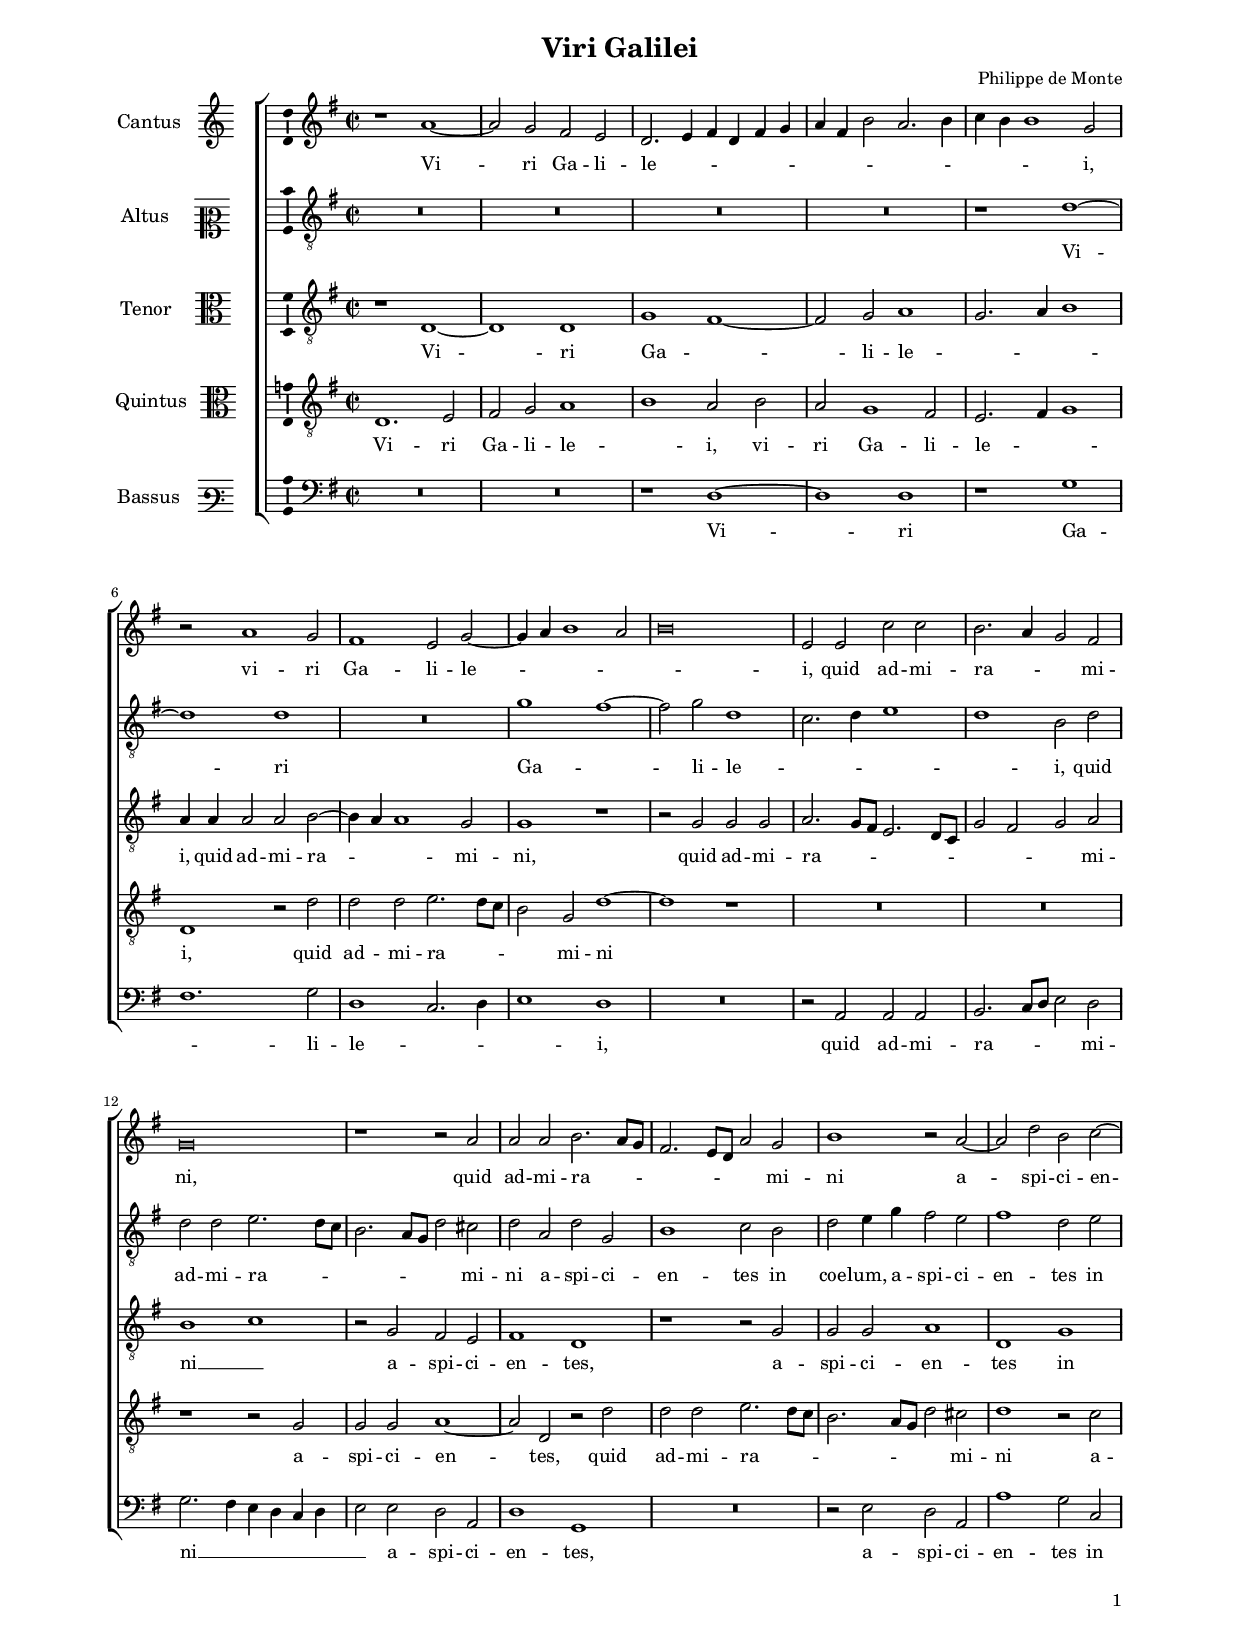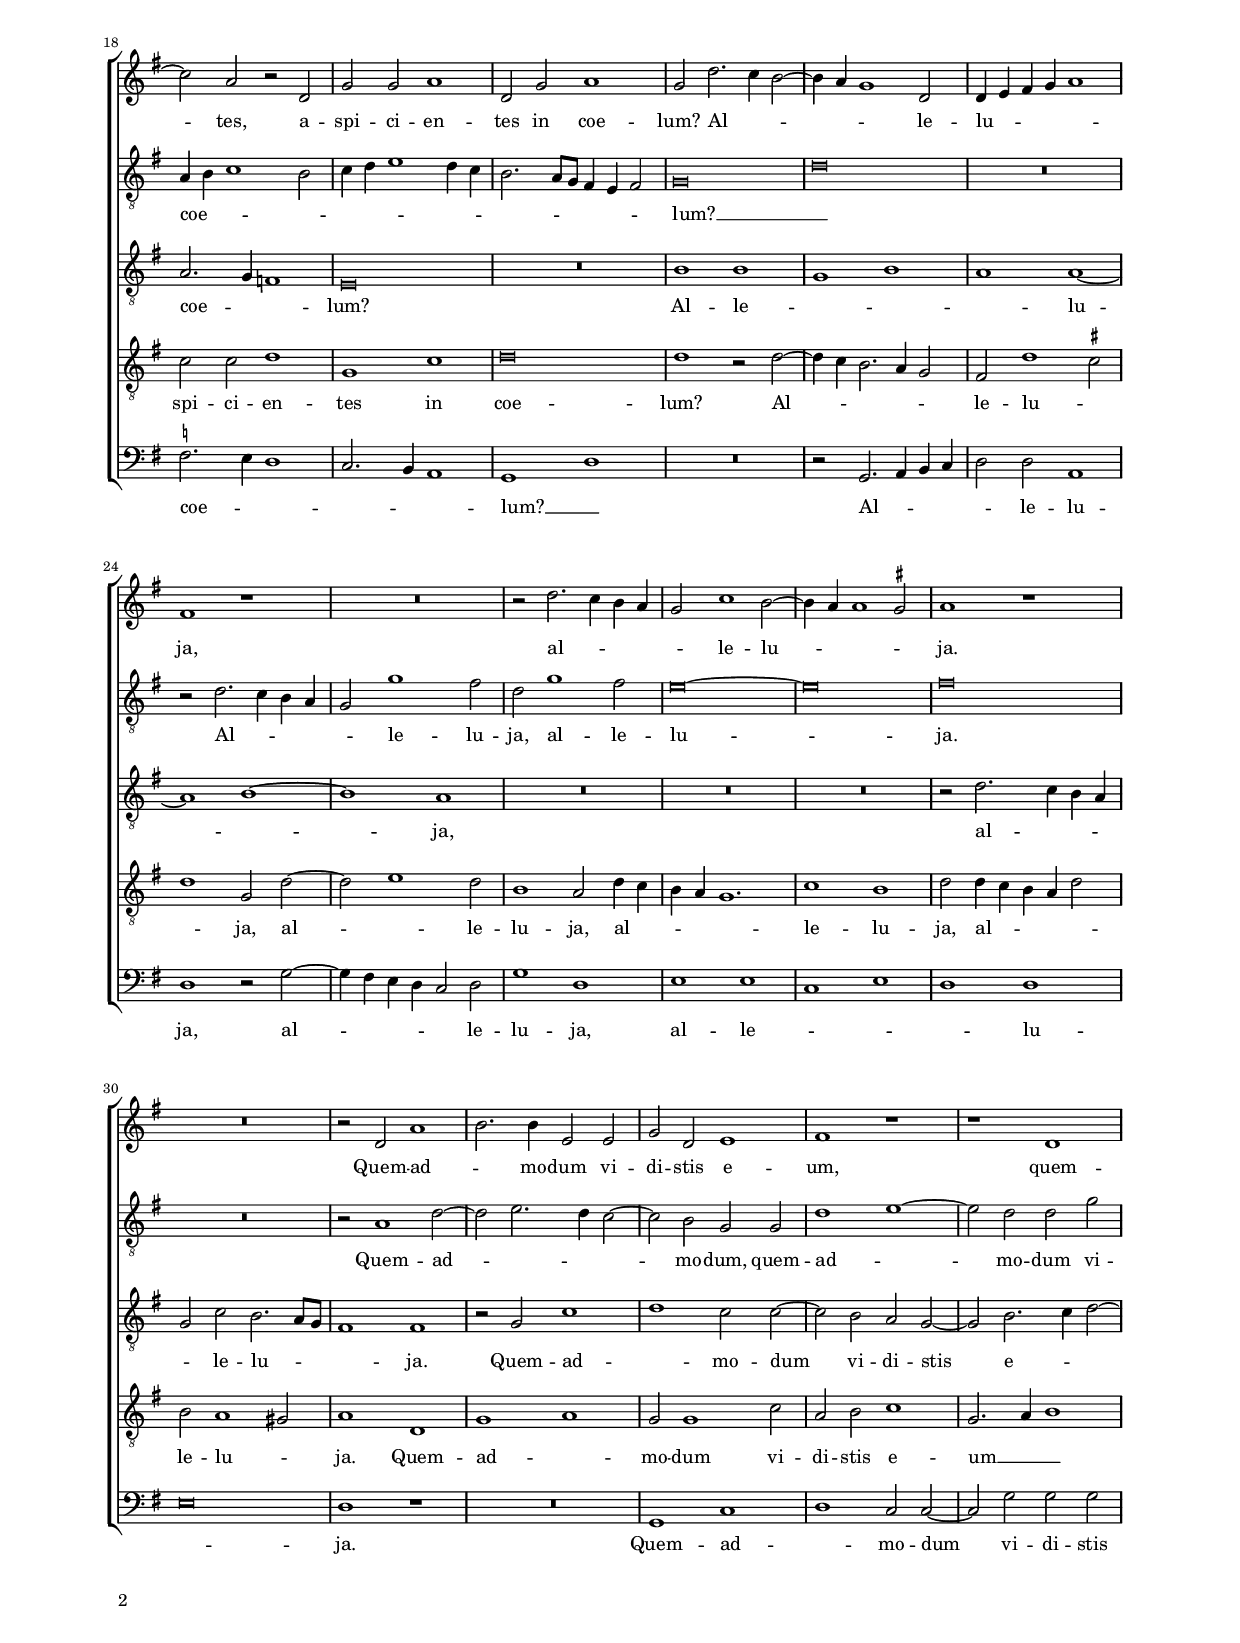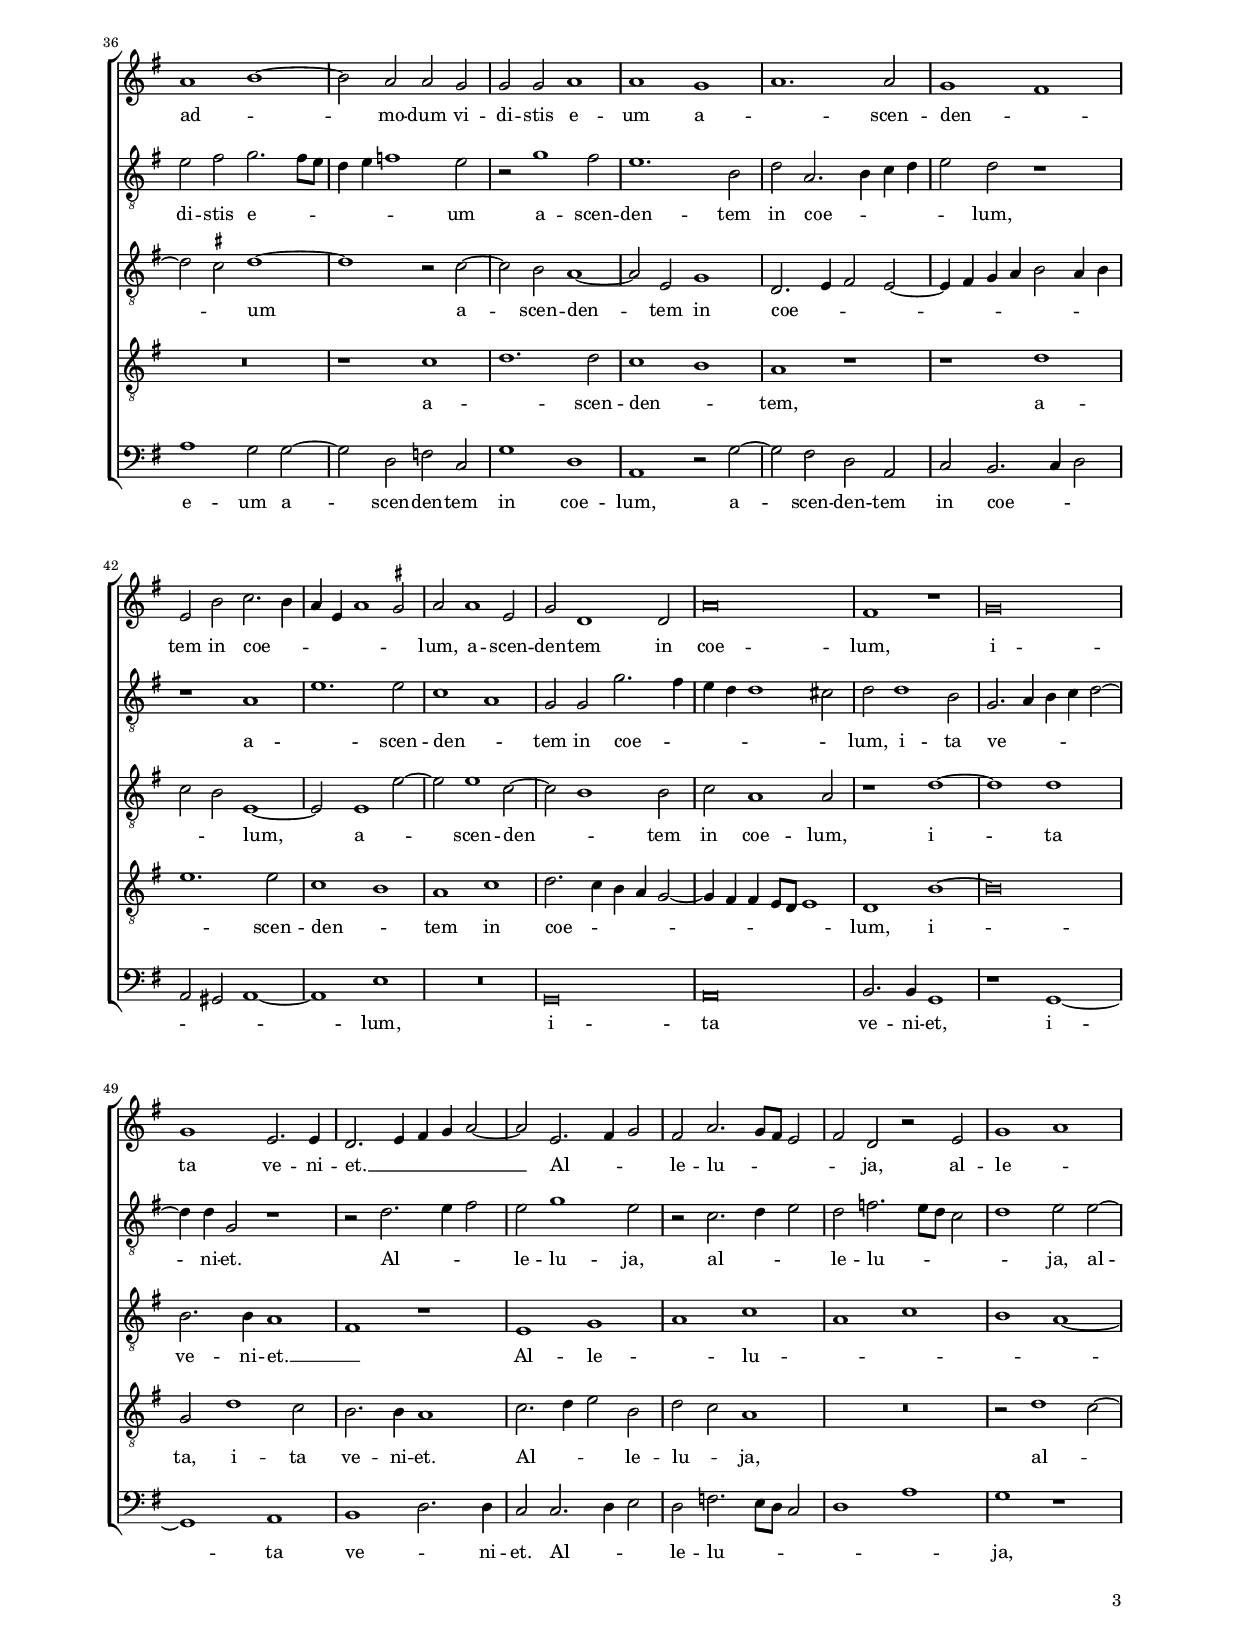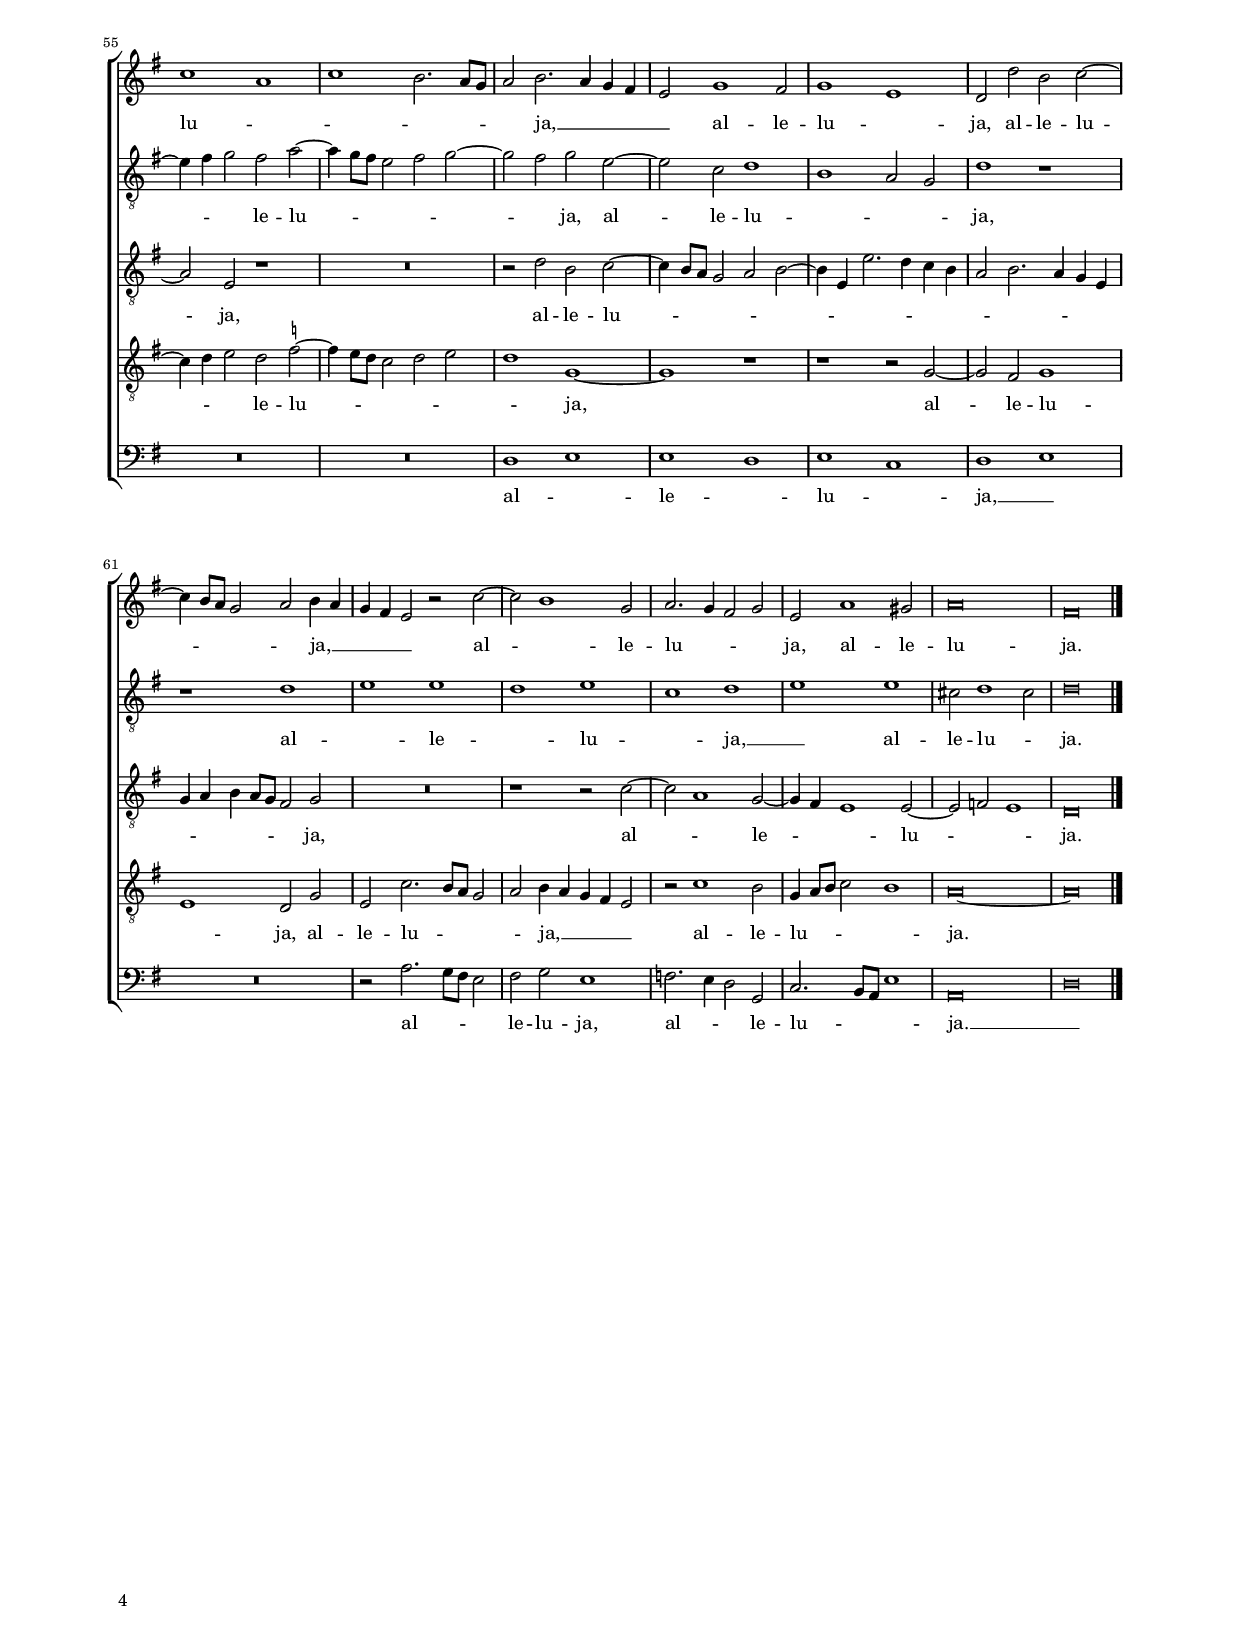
\header
{
  title="Viri Galilei"
  composer="Philippe de Monte"
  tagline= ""
}

\version "2.22.0"
\language deutsch
#(set-global-staff-size 15)
% #(set-default-paper-size "letter")
#(ly:set-option 'point-and-click #f)


\paper
	{
	top-margin = 1.8 \cm
	bottom-margin = 1.2 \cm
	left-margin = 2 \cm
	right-margin = 2 \cm
	ragged-bottom = ##f
	ragged-last-bottom = ##t
	print-page-number = ##f
	system-system-spacing = #'((basic-distance . 17) (minimum-distance . 14) (padding . 7) (strechability . 150))
    oddFooterMarkup=\markup   \fill-line { "" \fromproperty #'page:page-number-string }
    evenFooterMarkup=\markup  \fill-line { \fromproperty #'page:page-number-string "" }
    last-bottom-spacing = #'((basic-distance . 12) (minimum-distance . 7) (padding . 4))
%	systems-per-page = 3
%   page-count = 3
%	min-systems-per-page = 3
%	print-all-headers = ##t
%	print-first-page-number = ##t
%	first-page-number = 1
	}

	
global = {
    % \set Staff.autoBeaming = ##f
	\key c \major
	\time 2/2 \set Score.measureLength = #(ly:make-moment 2/1)
    \set Score.tempoHideNote = ##t
    \tempo 2 = 90
    \skip 1*2*67 \bar "|."
	}

	ficta = { \once \set suggestAccidentals = ##t }

	forget = #(define-music-function (music) (ly:music?) #{
		\accidentalStyle forget
		$music
		\accidentalStyle default
		#})
    

incipitcantus = \markup { \score {
	{
	\set Staff.instrumentName = \markup { \fontsize #1 "Cantus" }
	\key c \major
	\clef violin
	s4 \bar ""
	}
	\layout  {
	raggedright = ##t
	indent = 1.6 \cm
	line-width = 2.2\cm
	\context { \Staff \remove Time_signature_engraver }
	\override Staff.Clef.Y-extent = #'(0 . 0)
	}} \hspace #1 }

      
incipitaltus = \markup { \score {
	{
	\set Staff.instrumentName = \markup { \fontsize #1 "Altus" }
	\key c \major
	\clef mezzosoprano
	s4 \bar ""
	}
	\layout  {
	raggedright = ##t
	indent = 1.6 \cm
	line-width = 2.2\cm
	\context { \Staff \remove Time_signature_engraver }
	\override Staff.Clef.Y-extent = #'(0 . 0)
	}} \hspace #1 }


incipittenor = \markup { \score {
	{
	\set Staff.instrumentName = \markup { \fontsize #1 "Tenor" }
	\key c \major
	\clef alto
	s4 \bar ""
	}
	\layout  {
	raggedright = ##t
	indent = 1.6 \cm
	line-width = 2.2\cm
	\context { \Staff \remove Time_signature_engraver }
	\override Staff.Clef.Y-extent = #'(0 . 0)
	}} \hspace #1 }
      
      
incipitquintus = \markup { \score {
	{
	\set Staff.instrumentName = \markup { \fontsize #1 "Quintus" }
	\key c \major
	\clef alto
	s4 \bar ""
	}
	\layout  {
	raggedright = ##t
	indent = 1.6 \cm
	line-width = 2.2\cm
	\context { \Staff \remove Time_signature_engraver }
	\override Staff.Clef.Y-extent = #'(0 . 0)
	}} \hspace #1 }
      
      
incipitbassus = \markup { \score {
	{
	\set Staff.instrumentName = \markup { \fontsize #1 "Bassus" }
	\key c \major
	\clef varbaritone
	s4 \bar ""
	}
	\layout  {
	raggedright = ##t
	indent = 1.6 \cm
	line-width = 2.2\cm
	\context { \Staff \remove Time_signature_engraver }
	\override Staff.Clef.Y-extent = #'(0 . 0)
	}} \hspace #1 }


cantus =  \relative c''
	{
	r1 d~
	d2 c h a
	g2. a4 h g h c
	d4 h e2 d2. e4
%5
	f4 e e1 c2 |
	r2 d1 c2
	h1 a2 c~
	c4 d e1 d2
	e\breve
%10
	a,2 a f' f |
	e2. d4 c2 h
	c\breve
	r1 r2 d
	d2 d e2. d8 c
%15
	h2. a8 g d'2 c |
	e1 r2 d~
	d2 g e f~ \pageBreak
	f2 d r g,
	c2 c d1
%20
	g,2 c d1 |
	c2 g'2. f4 e2~
	e4 d c1 g2
	g4 a h c d1 \break \noPageBreak
	h1 r
%25
	R\breve |
	r2 g'2. f4 e d
	c2 f1 e2~
	e4 d d1 \ficta cis2
	d1 r \break \noPageBreak
%30
	R\breve |
	r2 g, d'1
	e2. e4 a,2 a
	c2 g a1
	h1 r
%35
	r1 g | \pageBreak
	d'1 e~
	e2 d d c
	c2 c d1
	d1 c
%40
	d1. d2 |
	c1 h
	a2 e' f2. e4
	d4 a d1 \ficta cis2
	d2 d1 a2
%45
	c2 g1 g2 |
	d'\breve
	h1 r
	c\breve
	c1 a2. a4
%50
	g2. a4 h c d2~ |
	d2 a2. h4 c2
	h2 d2. c8 h a2
	h2 g r a
	c1 d
%55
	f1 d |
	f1 e2. d8 c
	d2 e2. d4 c h
	a2 c1 h2
	c1 a
%60
	g2 g' e f~ |
	f4 e8 d c2 d e4 d
	c4 h a2 r2 f'~
	f2 e1 c2
	d2. c4 h2 c
%65
	a2 d1 cis2 |
	d\breve
	h\breve |
	}


altus =  \relative c'
    {
	R\breve
	R\breve
	R\breve
	R\breve
%5
	r1 g'~ |
	g1 g
	R\breve
	c1 h~
	h2 c g1
%10
	f2. g4 a1 |
	g1 e2 g
	g2 g a2. g8 f
	e2. d8 c g'2 fis
	g2 d g c,
%15
	e1 f2 e |
	g2 a4 c h2 a
	h1 g2 a
	d,4 e f1 e2
	f4 g a1 g4 f
%20
	e2. d8 c h4 a h2 |
	c\breve
	g'\breve
	R\breve
	r2 g2. f4 e d
%25
	c2 c'1 h2 |
	g2 c1 h2
	a\breve~
	a\breve
	h\breve
%30
	R\breve |
	r2 d,1 g2~
	g2 a2. g4 f2~
	f2 e c c
	g'1 a~
%35
	a2 g g c |
	a2 h c2. h8 a
	g4 a b1 a2
	r2 c1 h2
	a1. e2
%40
	g2 d2. e4 f g |
	a2 g r1
	r1 d
	a'1. a2
	f1 d
%45
	c2 c c'2. h4 |
	a4 g g1 fis2
	g2 g1 e2
	c2. d4 e f g2~
	g4 g c,2 r1
%50
	r2 g'2. a4 h2 |
	a2 c1 a2
	r2 f2. g4 a2
	g2 b2. a8 g f2
	g1 a2 a~
%55
	a4 h c2 h d~ |
	d4 c8 h a2 h c~
	c2 h c a~
	a2 f g1
	e1 d2 c
%60
	g'1 r |
	r1 g
	a1 a
	g1 a
	f1 g
%65
	a1 a |
	fis2 g1 fis2
	g\breve |
	}


tenor =  \relative c'
	{
	r1 g~
	g1 g
	c1 h~
	h2 c d1
%5
	c2. d4 e1 |
	d4 d d2 d e~
	e4 d d1 c2
	c1 r
	r2 c c c
%10
	d2. c8 h a2. g8 f |
	c'2 h c d 
	e1 f
	r2 c h a
	h1 g
%15
	r1 r2 c |
	c2 c d1
	g,1 c
	d2. c4 b1
	a\breve
%20
	R\breve |
	e'1 e
	c1 e
	d1 d~
	d1 e~
%25
	e1 d |
	R\breve
	R\breve
	R\breve
	r2 g2. f4 e d
%30
	c2 f e2. d8 c |
	h1 h
	r2 c f1
	g1 f2 f~
	f2 e d c~
%35
	c2 e2. f4 g2~ |
	g2 \ficta fis g1~
	g1 r2 f~
	f2 e d1~
	d2 a c1
%40
	g2. a4 h2 a~ |
	a4 h c d e2 d4 e
	f2 e a,1~
	a2 a1 a'2~
	a2 a1 f2~
%45
	f2 e1 e2 |
	f2 d1 d2
	r1 g~
	g1 g
	e2. e4 d1
%50
	h1 r |
	a1 c
	d1 f
	d1 f
	e1 d~
%55
	d2 a r1 |
	R\breve
	r2 g' e f~
	f4 e8 d c2 d e~
	e4 a,4 a'2. g4 f e
%60
	d2 e2. d4 c a |
	c4 d e d8 c h2 c
	R\breve
	r1 r2 f~
	f2 d1 c2~
%65
	c4 h a1 a2~ |
	a2 b a1
	g\breve |
	}


quintus  =  \relative c'
	{
	g1. a2
	h2 c d1
	e1 d2 e
	d2 c1 h2
%5
	a2. h4 c1 |
	g1 r2 g'
	g2 g a2. g8 f
	e2 c g'1~
	g1 r
%10
	R\breve |
	R\breve
	r1 r2 c,
	c2 c d1~
	d2 g, r g'
%15
	g2 g a2. g8 f |
	e2. d8 c g'2 fis
	g1 r2 f
	f2 f g1
	c,1 f
%20
	g\breve |
	g1 r2 g~
	g4 f e2. d4 c2
	h2 g'1 \ficta fis2
	g1 c,2 g'~
%25
	g2 a1 g2 |
	e1 d2 g4 f
	e4 d c1.
	f1 e
	g2 g4 f e d g2
%30
	e2 d1 cis2 |
	d1 g,
	c1 d
	c2 c1 f2
	d2 e f1
%35
	c2. d4 e1 |
	R\breve
	r1 f
	g1. g2
	f1 e
%40
	d1 r |
	r1 g
	a1. a2
	f1 e
	d1 f
%45
	g2. f4 e d c2~ |
	c4 h h a8 g a1
	g1 e'~
	e\breve
	c2 g'1 f2
%50
	e2. e4 d1 |
	f2. g4 a2 e
	g2 f d1
	R\breve
	r2 g1 f2~
%55
	f4 g a2 g \ficta b2~ |
	\ficta b4 a8 g f2 g a
	g1 c,~
	c1 r
	r1 r2 c~
%60
	c2 h c1 |
	a1 g2 c
	a2 f'2. e8 d c2
	d2 e4 d c h a2
	r2 f'1 e2
%65
	c4 d8 e f2 e1 |
	d\breve~
	d\breve |
	}


bassus  =  \relative c
	{
	R\breve
	R\breve
	r1 g'~
	g1 g
%5
	r1 c |
	h1. c2
	g1 f2. g4
	a1 g
	R\breve
%10
	r2 d d d |
	e2. f8 g a2 g
	c2. h4 a g f g
	a2 a g d
	g1 c,
%15
	R\breve |
	r2 a' g d
	d'1 c2 f,
	\ficta b2. a4 g1
	f2. e4 d1
%20
	c1 g' |
	R\breve
	r2 c,2. d4 e f
	g2 g d1
	g1 r2 c~
%25
	c4 h a g f2 g |
	c1 g
	a1 a
	f1 a
	g1 g
%30
	a\breve |
	g1 r
	R\breve
	c,1 f
	g1 f2 f~
%35
	f2 c' c c |
	d1 c2 c~
	c2 g b f
	c'1 g
	d1 r2 c'~
%40
	c2 h g d |
	f2 e2. f4 g2
	d2 cis d1~
	d1 a'
	R\breve
%45
	c,\breve |
	d\breve
	e2. e4 c1
	r1 c~
	c1 d
%50
	e1 g2. g4 |
	f2 f2. g4 a2
	g2 b2. a8 g f2
	g1 d'
	c1 r
%55
	R\breve |
	R\breve
	g1 a
	a1 g
	a1 f
%60
	g1 a |
	R\breve
	r2 d2. c8 h a2
	h2 c a1
	b2. a4 g2 c,
%65
	f2. e8 d a'1 |
	d,\breve
	g\breve |
	}


lyricscantus = \lyricmode {
	Vi -- ri Ga -- li -- le -- _ _ _ _ _ _ _ _ _ _ _ _ _ i,
    vi -- ri Ga -- li -- le -- _ _ _ _ i,
    quid ad -- mi -- ra -- _ _ mi -- ni,
    quid ad -- mi -- ra -- _ _ _ _ _ _ mi -- ni
    a -- spi -- ci -- en -- tes,
    a -- spi -- ci -- en -- tes in coe -- lum?
    Al -- _ _ _ _ le -- lu -- _ _ _ _ ja,
    al -- _ _ _ _ le -- lu -- _ _ _ ja.
    Quem -- ad -- _ mo -- dum vi -- di -- stis e -- um,
    quem -- ad -- _ mo -- dum vi -- di -- stis e -- um
    a -- _ scen -- den -- _ tem in coe -- _ _ _ _ _ lum,
    a -- scen -- den -- tem in coe -- lum,
    i -- ta ve -- ni -- et. __ _ _ _ _
    Al -- _ _ le -- lu -- _ _ _ _ ja,
    al -- le -- _ lu -- _ _ _ _ _ _ ja, __ _ _ _ _
    al -- le -- lu -- _ ja,
    al -- le -- lu -- _ _ _ _ ja, __ _ _ _ _
    al -- _ le -- lu -- _ _ _ ja,
    al -- le -- lu -- ja.
	}


lyricsaltus = \lyricmode {
	Vi -- ri Ga -- _ li -- le -- _ _ _ _ i,
    quid ad -- mi -- ra -- _ _ _ _ _ _ mi -- ni
    a -- spi -- ci -- en -- tes in coe -- lum,
    a -- spi -- ci -- en -- tes in coe -- _ _ _ _ _ _ _ _ _ _ _ _ _ _ lum? __ _
    Al -- _ _ _ _ le -- lu -- ja,
    al -- le -- lu -- ja.
    Quem -- ad -- _ _ _ mo -- dum,
    quem -- ad -- _ mo -- dum vi -- di -- stis e -- _ _ _ _ _ um
    a -- scen -- den -- tem in coe -- _ _ _ _ lum,
    a -- _ scen -- den -- _ tem in coe -- _ _ _ _ _ lum,
    i -- ta ve -- _ _ _ _ ni -- et.
    Al -- _ _ le -- lu -- ja,
    al -- _ _ le -- lu -- _ _ _ _ ja,
    al -- _ _ le -- lu -- _ _ _ _ _ _ ja,
    al -- le -- lu -- _ _ _ ja,
    al -- _ le -- _ lu -- _ ja, __ _
    al -- le -- lu -- _ ja.
	}


lyricstenor = \lyricmode {
	Vi -- ri Ga -- _ li -- le -- _ _ _ i,
    quid ad -- mi -- ra -- _ _ mi -- ni,
    quid ad -- mi -- ra -- _ _ _ _ _ _ _ _ mi -- ni __ _
    a -- spi -- ci -- en -- tes,
    a -- spi -- ci -- en -- tes in coe -- _ _ lum?
    Al -- le -- _ _ _ lu -- _ ja,
    al -- _ _ _ _ le -- lu -- _ _ _ ja.
    Quem -- ad -- _ mo -- dum vi -- di -- stis e -- _ _ _ um
    a -- scen -- den -- tem in coe -- _ _ _ _ _ _ _ _ _ _ _ lum,
    a -- _ scen -- den -- _ tem in coe -- lum,
    i -- ta ve -- ni -- et. __ _
    Al -- le -- _ lu -- _ _ _ _ ja,
    al -- le -- lu -- _ _ _ _ _ _ _ _ _ _ _ _ _ _ _ _ _ _ _ _ _ ja,
    al -- _ le -- _ _ lu -- _ _ ja.
	}


lyricsquintus = \lyricmode {
	Vi -- ri Ga -- li -- le -- _ i,
    vi -- ri Ga -- li -- le -- _ _ i,
    quid ad -- mi -- ra -- _ _ _ mi -- ni
    a -- spi -- ci -- en -- tes,
    quid ad -- mi -- ra -- _ _ _ _ _ _ mi -- ni
    a -- spi -- ci -- en -- tes in coe -- lum?
    Al -- _ _ _ _ le -- lu -- _ _ ja,
    al -- _ le -- lu -- ja,
    al -- _ _ _ _ le -- lu -- ja,
    al -- _ _ _ _ le -- lu -- _ ja.
    Quem -- ad -- _ mo -- dum vi -- di -- stis e -- um __ _ _
    a -- _ scen -- den -- _ tem,
    a -- _ scen -- den -- _ tem in coe -- _ _ _ _ _ _ _ _ _ lum,
    i -- ta,
    i -- ta ve -- ni -- et.
    Al -- _ _ le -- lu -- _ ja,
    al -- _ _ _ le -- lu -- _ _ _ _ _ _ ja,
    al -- le -- lu -- _ ja,
    al -- le -- lu -- _ _ _ _ ja, __ _ _ _ _
    al -- le -- lu -- _ _ _ _ ja.
	}


lyricsbassus = \lyricmode {
	Vi -- ri Ga -- _ li -- le -- _ _ _ i,
    quid ad -- mi -- ra -- _ _ _ mi -- ni __ _ _ _ _ _ _ 
    a -- spi -- ci -- en -- tes,
    a -- spi -- ci -- en -- tes in coe -- _ _ _ _ _ lum? __ _
    Al -- _ _ _ _ le -- lu -- ja,
    al -- _ _ _ _ le -- lu -- ja,
    al -- le -- _ _ _ lu -- _ ja.
    Quem -- ad -- _ mo -- dum vi -- di -- stis e -- um
    a -- scen -- den -- tem in coe -- lum,
    a -- scen -- den -- tem in coe -- _ _ _ _ _ lum,
    i -- ta ve -- ni -- et,
    i -- ta ve -- _ ni -- et.
    Al -- _ _ le -- lu -- _ _ _ _ _ ja,
    al -- _ le -- _ lu -- _ ja, __ _
    al -- _ _ _ le -- lu -- ja,
    al -- _ _ le -- lu -- _ _ _ ja. __ _
	}


\score
{  
    \transpose c g, {
	\new ChoirStaff \with { \override StaffGrouper.staff-staff-spacing.basic-distance = #12 }
	<<

	\new Staff << \global
	\new Voice="v1" {
		\set Staff.instrumentName=\incipitcantus
%		\set Staff.instrumentName= "S"
		\set Staff.midiInstrument = "reed organ"
		\clef violin
		\cantus }
	\new Lyrics \lyricsto "v1" {\lyricscantus }
	>>


	\new Staff << \global
	\new Voice="v2" {
		\set Staff.instrumentName=\incipitaltus
%		\set Staff.instrumentName= "A"
		\set Staff.midiInstrument = "reed organ"
                \clef "G_8"
		\altus}
	\new Lyrics \lyricsto "v2" {\lyricsaltus }
	>>


	\new Staff << \global
	\new Voice="v3" {
		\set Staff.instrumentName=\incipittenor
%		\set Staff.instrumentName= "T"
		\set Staff.midiInstrument = "reed organ"
		\clef "G_8"
		\tenor }
	\new Lyrics \lyricsto "v3" {\lyricstenor }
	>>


	\new Staff << \global
	\new Voice="v5" {
		\set Staff.instrumentName=\incipitquintus
%		\set Staff.instrumentName= "Q"
		\set Staff.midiInstrument = "reed organ"
		\clef "G_8"
		\quintus}
	\new Lyrics \lyricsto "v5" {\lyricsquintus }
	>>


	\new Staff << \global
	\new Voice="v4" {
		\set Staff.instrumentName=\incipitbassus
%		\set Staff.instrumentName= "B"
		\set Staff.midiInstrument = "reed organ"
		\clef bass 
		\bassus }
	\new Lyrics \lyricsto "v4" {\lyricsbassus}
	>>

	>>
	} % transpose

	\layout
	{
	indent = 2.5\cm
	\context { \Lyrics \override VerticalAxisGroup.nonstaff-relatedstaff-spacing.padding = #1.4 }
%	\context { \Lyrics \override LyricText.font-size = #1 }
	\context { \Staff \override TimeSignature.break-visibility = #end-of-line-invisible }
	\context { \Staff \consists "Ambitus_engraver" }
%   \context { \Staff \consists "Custos_engraver" }
%   \context { \Staff \override Custos.style = #'mensural }
%	\context { \Voice \override Slur.transparent = ##t }
	\context { \Score \override BarNumber.padding = #2 }
	\context { \Voice \override NoteHead.style = #'baroque }
	}

\midi
	{
    	
	}

}


% EOF
